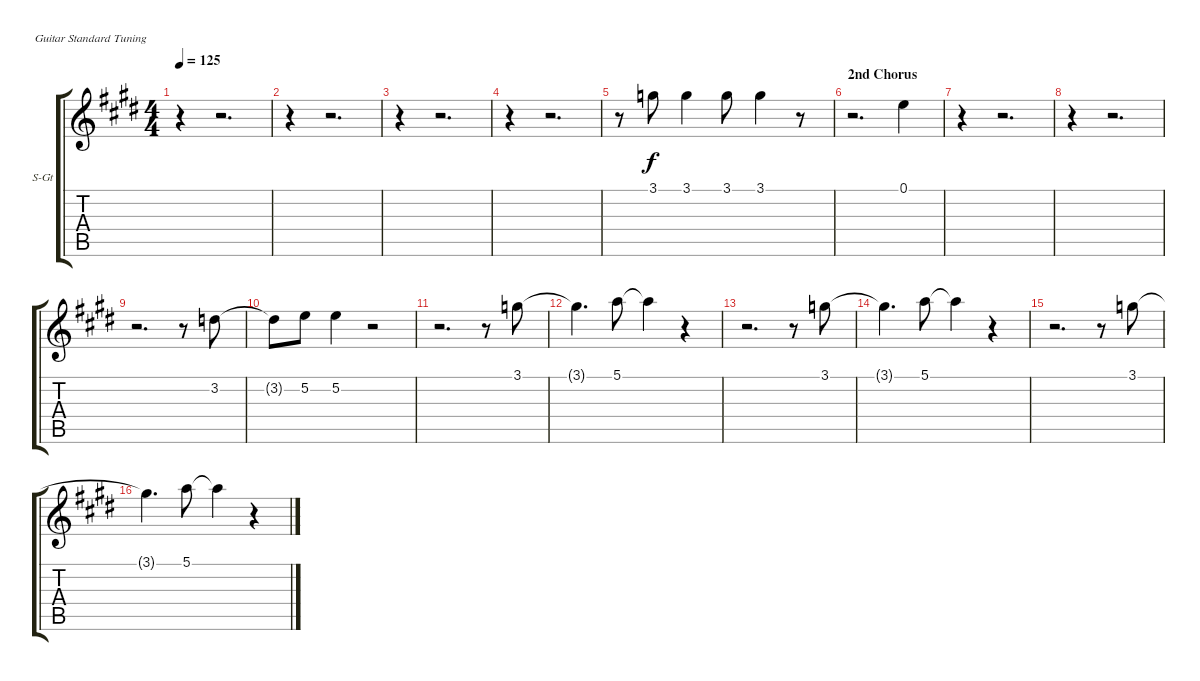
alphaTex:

\bracketExtendMode groupsimilarinstruments
\firstSystemTrackNameOrientation horizontal
\otherSystemsTrackNameOrientation horizontal
\track ("Brass" "S-Gt") {instrument brasssection}
\staff {score tabs}
\tuning (E4 B3 G3 D3 A2 E2)
\displaytranspose 12
\ts (4 4)
\tempo 125
\clef g2
\ks e
r.4{dy f} r.2{d} |
r.4 r.2{d} |
r.4 r.2{d} |
r.4 r.2{d} |
r.8 3.1.8 3.1.4 3.1.8 3.1.4 r.8 |
\section ("" "2nd Chorus")
r.2{d} 0.1.4 |
r.4 r.2{d} |
r.4 r.2{d} |
r.2{d} r.8 3.2.8 |
3.2{t}.8 5.2.8 5.2.4 r.2 |
r.2{d} r.8 3.1.8 |
3.1{t}.4{d} 5.1.8 5.1{t}.4 r.4 |
r.2{d} r.8 3.1.8 |
3.1{t}.4{d} 5.1.8 5.1{t}.4 r.4 |
r.2{d} r.8 3.1.8 |
3.1{t}.4{d} 5.1.8 5.1{t}.4 r.4
